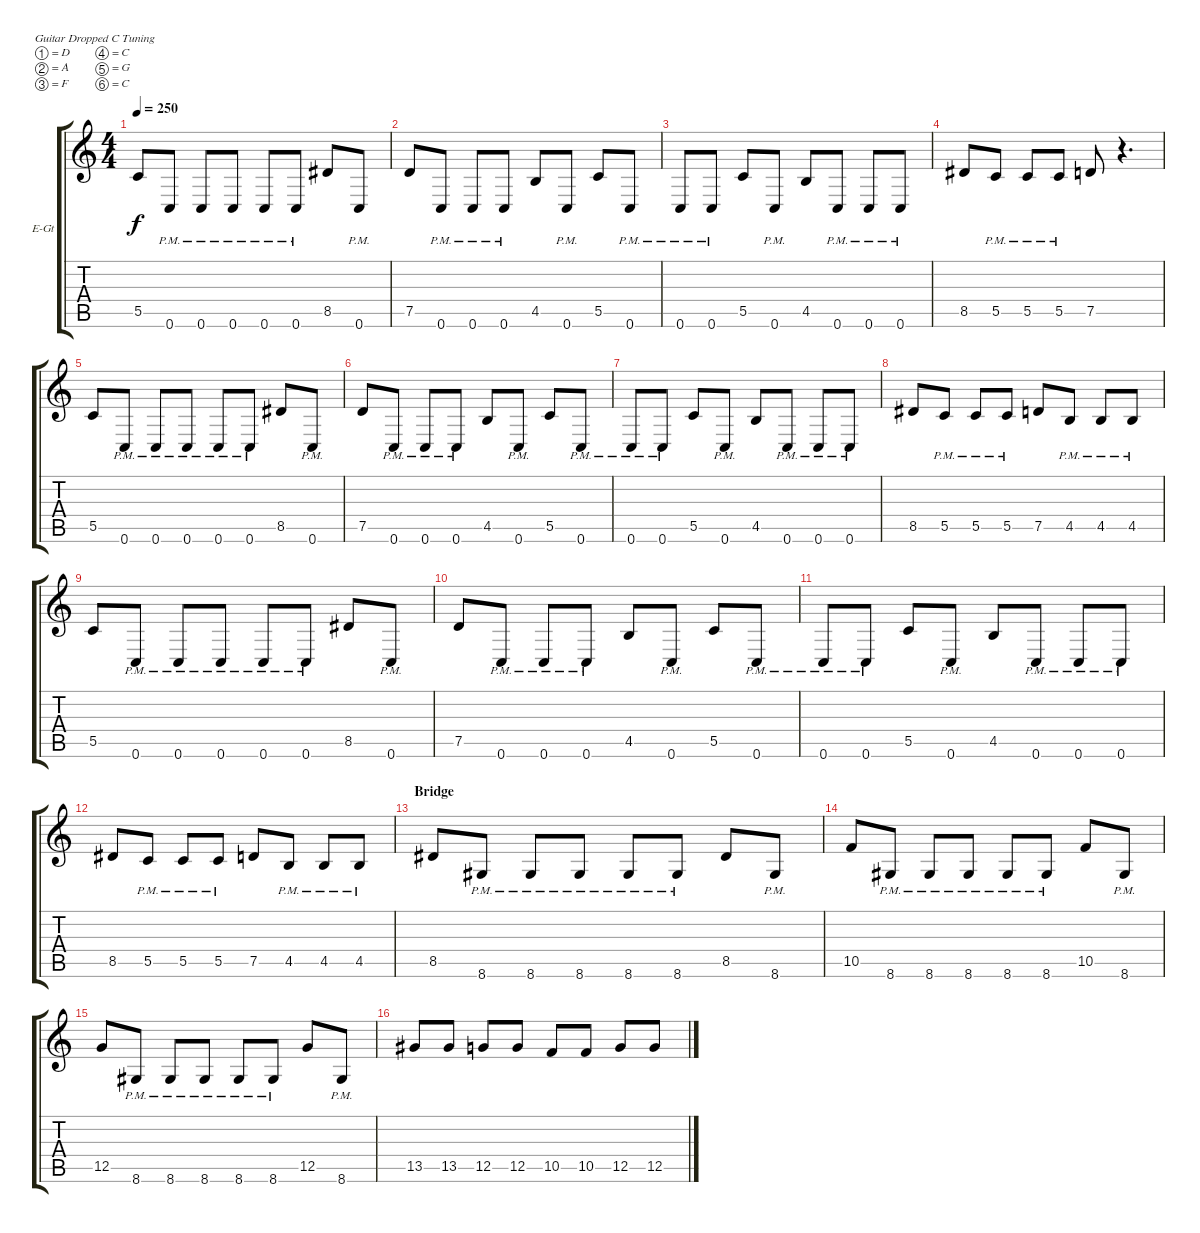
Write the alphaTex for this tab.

\defaultSystemsLayout 4
\bracketExtendMode groupsimilarinstruments
\firstSystemTrackNameOrientation horizontal
\otherSystemsTrackNameOrientation horizontal
\track ("Guitar 1" "E-Gt") {instrument distortionguitar}
\staff {score tabs}
\tuning (D4 A3 F3 C3 G2 C2)
\ts (4 4)
\tempo 250
\clef g2
\ks c
5.5.8{dy f} 0.6{pm}.8 0.6{pm}.8 0.6{pm}.8 0.6{pm}.8 0.6{pm}.8 8.5.8 0.6{pm}.8 |
7.5.8 0.6{pm}.8 0.6{pm}.8 0.6{pm}.8 4.5.8 0.6{pm}.8 5.5.8 0.6{pm}.8 |
0.6{pm}.8 0.6{pm}.8 5.5.8 0.6{pm}.8 4.5.8 0.6{pm}.8 0.6{pm}.8 0.6{pm}.8 |
8.5.8 5.5{pm}.8 5.5{pm}.8 5.5{pm}.8 7.5.8 r.4{d} |
5.5.8 0.6{pm}.8 0.6{pm}.8 0.6{pm}.8 0.6{pm}.8 0.6{pm}.8 8.5.8 0.6{pm}.8 |
7.5.8 0.6{pm}.8 0.6{pm}.8 0.6{pm}.8 4.5.8 0.6{pm}.8 5.5.8 0.6{pm}.8 |
0.6{pm}.8 0.6{pm}.8 5.5.8 0.6{pm}.8 4.5.8 0.6{pm}.8 0.6{pm}.8 0.6{pm}.8 |
8.5.8 5.5{pm}.8 5.5{pm}.8 5.5{pm}.8 7.5.8 4.5{pm}.8 4.5{pm}.8 4.5{pm}.8 |
5.5.8 0.6{pm}.8 0.6{pm}.8 0.6{pm}.8 0.6{pm}.8 0.6{pm}.8 8.5.8 0.6{pm}.8 |
7.5.8 0.6{pm}.8 0.6{pm}.8 0.6{pm}.8 4.5.8 0.6{pm}.8 5.5.8 0.6{pm}.8 |
0.6{pm}.8 0.6{pm}.8 5.5.8 0.6{pm}.8 4.5.8 0.6{pm}.8 0.6{pm}.8 0.6{pm}.8 |
8.5.8 5.5{pm}.8 5.5{pm}.8 5.5{pm}.8 7.5.8 4.5{pm}.8 4.5{pm}.8 4.5{pm}.8 |
\section ("" "Bridge")
8.5.8 8.6{pm}.8 8.6{pm}.8 8.6{pm}.8 8.6{pm}.8 8.6{pm}.8 8.5.8 8.6{pm}.8 |
10.5.8 8.6{pm}.8 8.6{pm}.8 8.6{pm}.8 8.6{pm}.8 8.6{pm}.8 10.5.8 8.6{pm}.8 |
12.5.8 8.6{pm}.8 8.6{pm}.8 8.6{pm}.8 8.6{pm}.8 8.6{pm}.8 12.5.8 8.6{pm}.8 |
13.5.8 13.5.8 12.5.8 12.5.8 10.5.8 10.5.8 12.5.8 12.5.8
